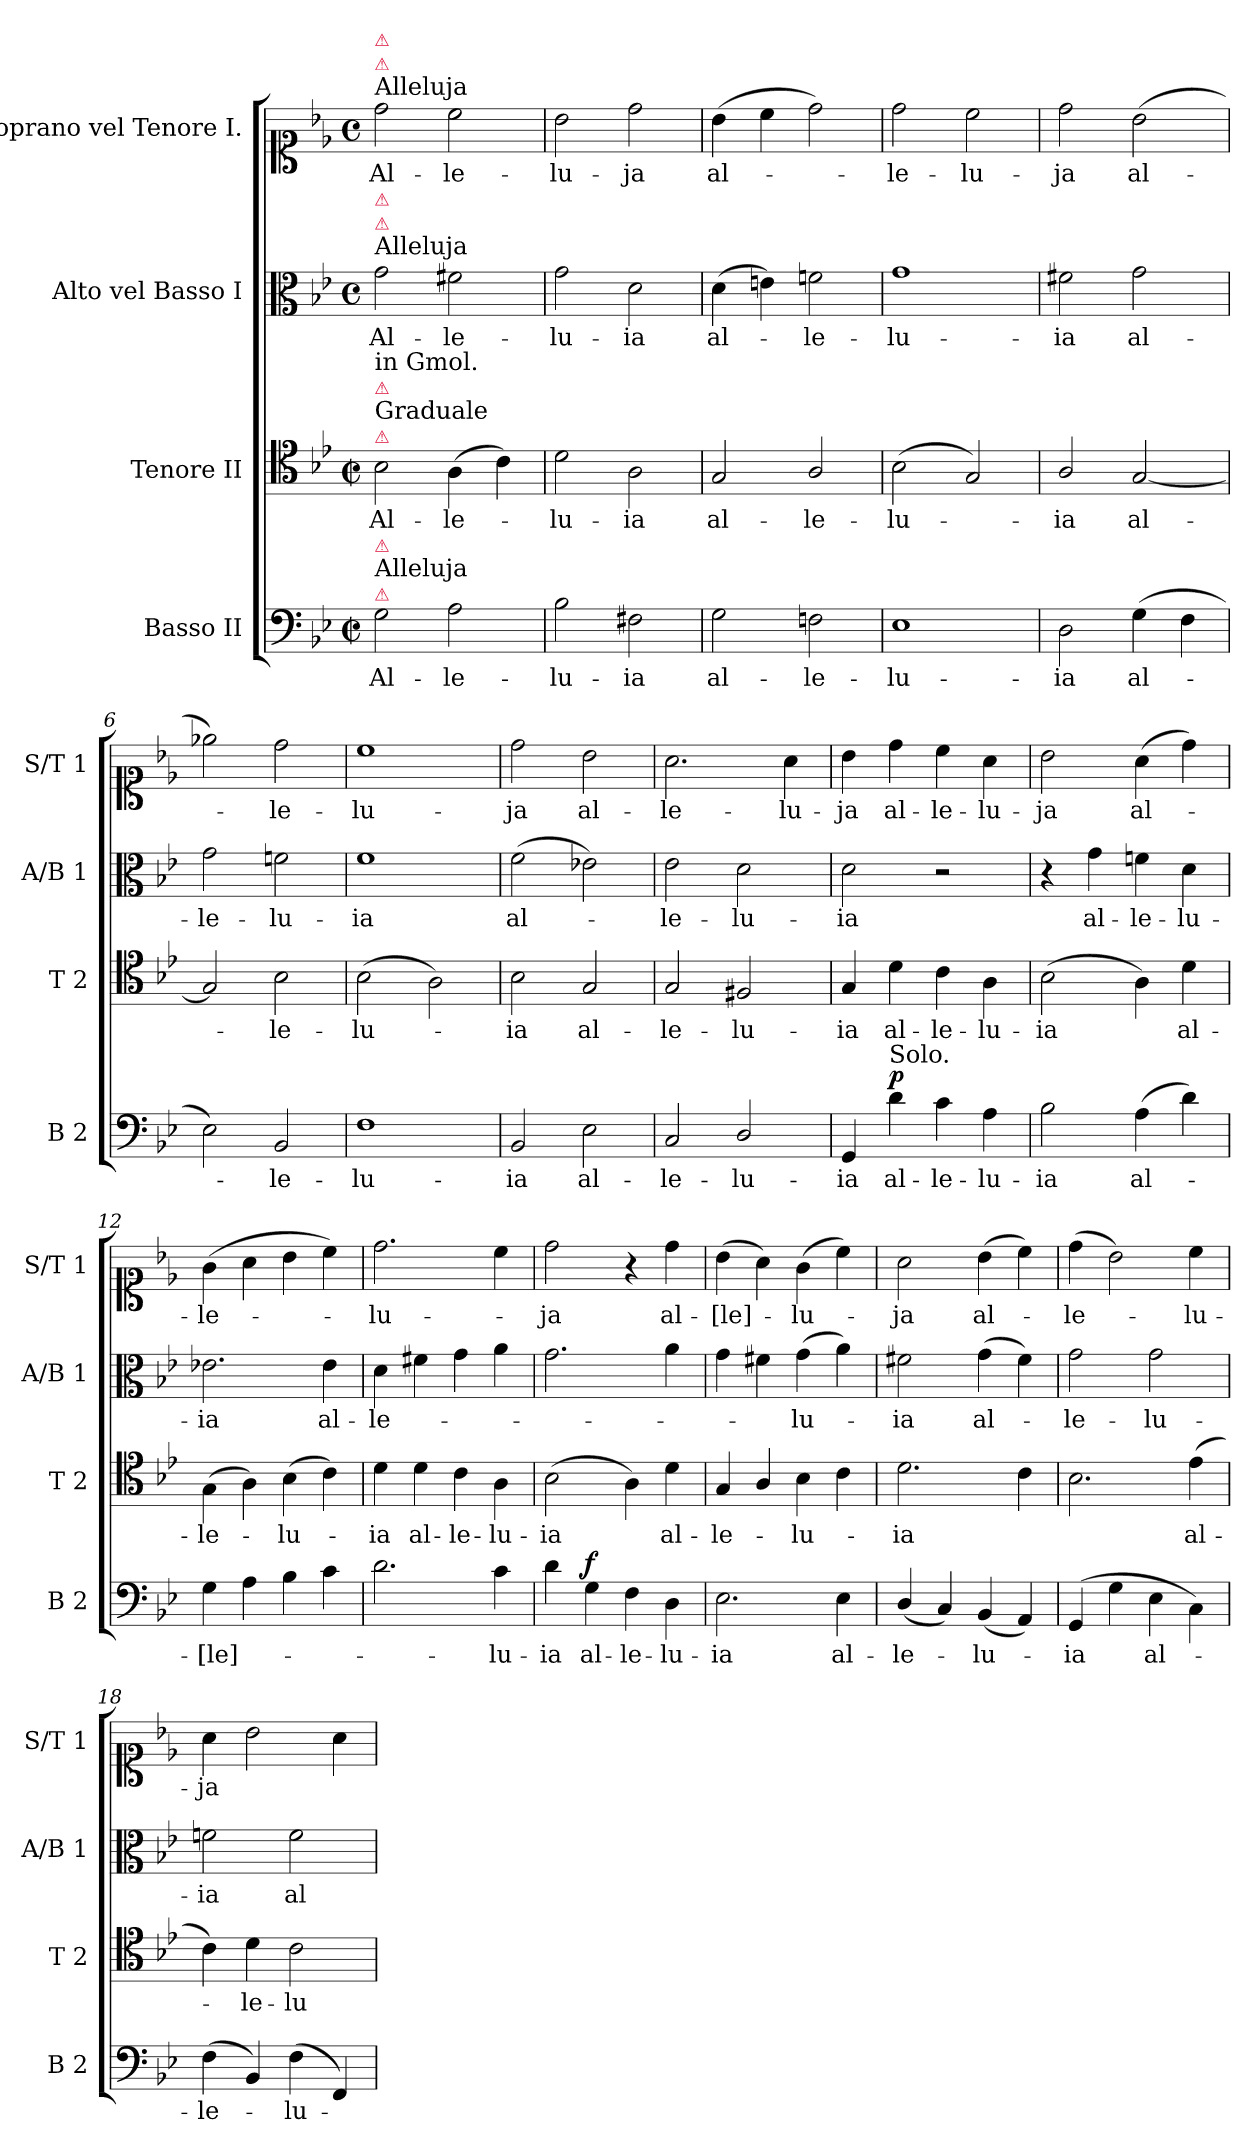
**kern	**text	**dynam	**kern	**text	**kern	**text	**kern	**text
*part4	*part4	*part4	*part3	*part3	*part2	*part2	*part1	*part1
*staff4	*staff4	*staff4	*staff3	*staff3	*staff2	*staff2	*staff1	*staff1
*I"Basso II	*	*	*I"Tenore II	*	*I"Alto vel Basso I	*	*I"Soprano vel Tenore I.	*
*I'B 2	*	*	*I'T 2	*	*I'A/B 1	*	*I'S/T 1	*
*clefF4	*	*	*clefC4	*	*clefC3	*	*clefC1	*
*k[b-e-]	*	*	*k[b-e-]	*	*k[b-e-]	*	*k[b-e-]	*
*g:	*	*	*g:	*	*g:	*	*g:	*
*M4/4	*	*	*M4/4	*	*M4/4	*	*M4/4	*
*met(c|)	*	*	*met(c|)	*	*met(c)	*	*met(c)	*
=1	=1	=1	=1	=1	=1	=1	=1	=1
!	!	!	!	!	!	!	!LO:TX:a:t=Alleluja	!
!	!	!	!	!	!	!	!LO:TX:a:color=crimson:t=⚠	!
!	!	!	!	!	!	!	!LO:TX:a:color=crimson:t=⚠	!
!	!	!	!	!	!LO:TX:a:t=Alleluja	!	!	!
!	!	!	!	!	!LO:TX:a:color=crimson:t=⚠	!	!	!
!	!	!	!	!	!LO:TX:a:color=crimson:t=⚠	!	!	!
!	!	!	!LO:TX:a:color=crimson:t=⚠	!	!	!	!	!
!	!	!	!LO:TX:a:t=Graduale	!	!	!	!	!
!	!	!	!LO:TX:a:color=crimson:t=⚠	!	!	!	!	!
!	!	!	!LO:TX:a:t=in Gmol.	!	!	!	!	!
!LO:TX:a:color=crimson:t=⚠	!	!	!	!	!	!	!	!
!LO:TX:a:t=Alleluja	!	!	!	!	!	!	!	!
!LO:TX:a:color=crimson:t=⚠	!	!	!	!	!	!	!	!
2G\	Al-	.	2B-\	Al-	2g\	Al-	2dd\	Al-
2A\	-le-	.	(4A\	-le-	2f#X\	-le-	2cc\	-le-
.	.	.	4c\)	.	.	.	.	.
=2	=2	=2	=2	=2	=2	=2	=2	=2
2B-\	-lu-	.	2d\	-lu-	2g\	-lu-	2b-\	-lu-
2F#X\	-ia	.	2A\	-ia	2d\	-ia	2dd\	-ja
=3	=3	=3	=3	=3	=3	=3	=3	=3
2G\	al-	.	2G/	al-	(4d\	al-	(4b-\	al-
.	.	.	.	.	4en\)	.	4cc\	.
2Fn\	-le-	.	2A/	-le-	2fn\	-le-	2dd\)	.
=4	=4	=4	=4	=4	=4	=4	=4	=4
1E-	-lu-	.	(2B-\	-lu-	1g	-lu-	2dd\	-le-
.	.	.	2G/)	.	.	.	2cc\	-lu-
=5	=5	=5	=5	=5	=5	=5	=5	=5
2D\	-ia	.	2A/	-ia	2f#X\	-ia	2dd\	-ja
(4G\	al-	.	[2G/	al-	2g\	al-	(2b-\	al-
4F\	.	.	.	.	.	.	.	.
=6	=6	=6	=6	=6	=6	=6	=6	=6
2E-\)	.	.	2G/]	.	2g\	-le-	2ee-X\)	.
2BB-/	-le-	.	2B-\	-le-	2fn\	-lu-	2dd\	-le-
=7	=7	=7	=7	=7	=7	=7	=7	=7
1F	-lu-	.	(2B-\	-lu-	1f	-ia	1cc	-lu-
.	.	.	2A\)	.	.	.	.	.
=8	=8	=8	=8	=8	=8	=8	=8	=8
2BB-/	-ia	.	2B-\	-ia	(2f\	al-	2dd\	-ja
2E-\	al-	.	2G/	al-	2e-X\)	.	2b-\	al-
=9	=9	=9	=9	=9	=9	=9	=9	=9
2C/	-le-	.	2G/	-le-	2e-\	-le-	2.a\	-le-
2D/	-lu-	.	2F#X/	-lu-	2d\	-lu-	.	.
.	.	.	.	.	.	.	4a\	-lu-
=10	=10	=10	=10	=10	=10	=10	=10	=10
4GG/	-ia	.	4G/	-ia	2d\	-ia	4b-\	-ja
!LO:TX:a:t=Solo.	!	!	!	!	!	!	!	!
!	!	!LO:DY:b	!	!	!	!	!	!
4d\	al-	p.	4d\	al-	.	.	4dd\	al-
4c\	-le-	.	4c\	-le-	2r	.	4cc\	-le-
4A\	-lu-	.	4A\	-lu-	.	.	4a\	-lu-
=11	=11	=11	=11	=11	=11	=11	=11	=11
2B-\	-ia	.	(2B-\	-ia	4r	.	2b-\	-ja
.	.	.	.	.	4g\	al-	.	.
(4A\	al-	.	4A\)	.	4fn\	-le-	(4a\	al-
4d\)	.	.	4d\	al-	4d\	-lu-	4dd\)	.
=12	=12	=12	=12	=12	=12	=12	=12	=12
4G\	[le]-	.	(4G\	-le-	2.e-X\	-ia	(4g\	-le-
4A\	.	.	4A\)	.	.	.	4a\	.
4B-\	.	.	(4B-\	-lu-	.	.	4b-\	.
4c\	.	.	4c\)	.	4e-\	al-	4cc\)	.
=13	=13	=13	=13	=13	=13	=13	=13	=13
2.d\	.	.	4d\	-ia	4d\	-le-	2.dd\	-lu-
.	.	.	4d\	al-	4f#X\	.	.	.
.	.	.	4c\	-le-	4g\	.	.	.
4c\	lu-	.	4A\	-lu-	4a\	.	4cc\	.
=14	=14	=14	=14	=14	=14	=14	=14	=14
4d\	-ia	.	(2B-\	-ia	2.g\	.	2dd\	-ja
!	!	!LO:DY:b	!	!	!	!	!	!
4G\	al-	f.	.	.	.	.	.	.
4F\	-le-	.	4A\)	.	.	.	4r	.
4D\	-lu-	.	4d\	al-	4a\	.	4dd\	al-
=15	=15	=15	=15	=15	=15	=15	=15	=15
2.E-\	-ia	.	4G/	-le-	4g\	.	(4b-\	-[le]-
.	.	.	4A/	.	4f#X\	.	4a\)	.
.	.	.	4B-\	-lu-	(4g\	-lu-	(4g\	-lu-
4E-\	al-	.	4c\	.	4a\)	.	4cc\)	.
=16	=16	=16	=16	=16	=16	=16	=16	=16
(4D/	-le-	.	2.d\	-ia	2f#X\	-ia	2a\	-ja
4C/)	.	.	.	.	.	.	.	.
(4BB-/	-lu-	.	.	.	(4g\	al-	(4b-\	al-
4AA/)	.	.	4c\	.	4f#\)	.	4cc\)	.
=17	=17	=17	=17	=17	=17	=17	=17	=17
(4GG/	-ia	.	2.B-\	.	2g\	-le-	(4dd\	-le-
4G\	.	.	.	.	.	.	2b-\)	.
4E-\	al-	.	.	.	2g\	-lu-	.	.
4C\)	.	.	(4e-\	al-	.	.	4cc\	-lu-
=18	=18	=18	=18	=18	=18	=18	=18	=18
(4F\	-le-	.	4c\)	.	2fn\	-ia	4a\	-ja
4BB-/)	.	.	4d\	-le-	.	.	2b-\	.
(4F\	-lu-	.	2c\	-lu-	2f\	al-	.	.
4FF/)	.	.	.	.	.	.	4a\	.
=	=	=	=	=	=	=	=	=
*-	*-	*-	*-	*-	*-	*-	*-	*-
